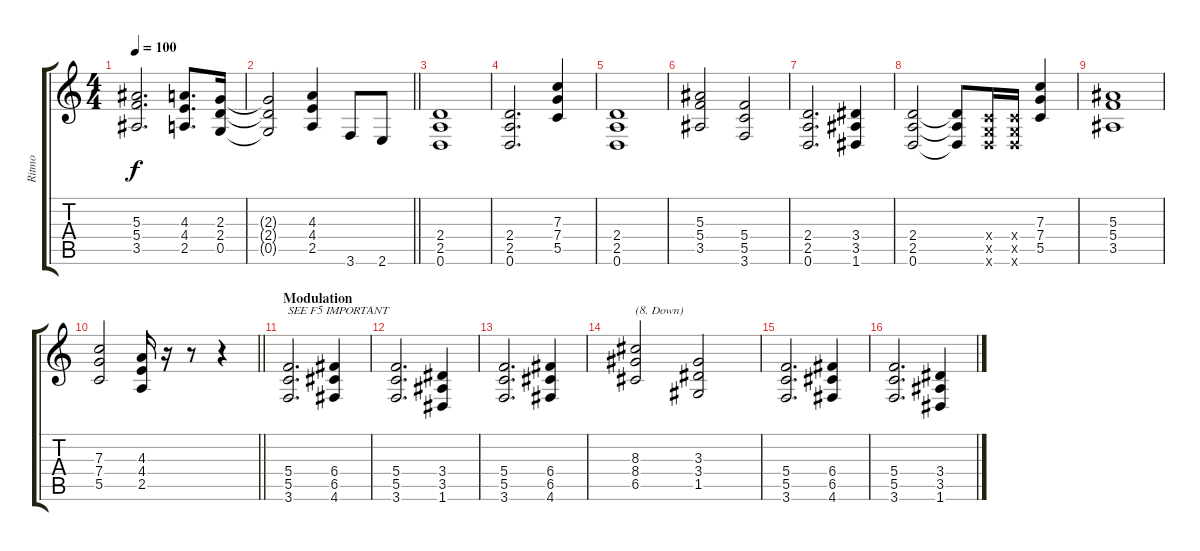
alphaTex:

\track ("Ritmo" "Ritmo") {instrument distortionguitar}
\staff {score tabs}
\tuning (D4 A3 F3 C3 G2 D2) {hide}
\ts (4 4)
\tempo 100
\clef g2
\ks c
(5.3{t} 5.4{t} 3.5{t}).2{d dy f} (4.3 4.4 2.5).8{d} (2.3 2.4 0.5).16 |
\barLineRight lightlight
(2.3{t} 2.4{t} 0.5{t}).2 (4.3 4.4 2.5).4 3.6.8 2.6.8 |
(2.4 2.5 0.6).1 |
(2.4 2.5 0.6).2{d} (7.3 7.4 5.5).4 |
(2.4 2.5 0.6).1 |
(5.3 5.4 3.5).2 (5.4 5.5 3.6).2 |
(2.4 2.5 0.6).2{d} (3.4 3.5 1.6).4 |
(2.4 2.5 0.6).2 (2.4{t} 2.5{t} 0.6{t}).8 (0.4{x} 0.5{x} 0.6{x}).16 (0.4{x} 0.5{x} 0.6{x}).16 (7.3 7.4 5.5).4 |
(5.3 5.4 3.5).1 |
\barLineRight lightlight
(7.3 7.4 5.5).2 (4.3 4.4 2.5).16 r.16 r.8 r.4 |
\section ("" "Modulation")
(5.4 5.5 3.6).2{d txt "SEE F5 IMPORTANT"} (6.4 6.5 4.6).4 |
(5.4 5.5 3.6).2{d} (3.4 3.5 1.6).4 |
(5.4 5.5 3.6).2{d} (6.4 6.5 4.6).4 |
(8.3 8.4 6.5).2{txt "(8. Down)"} (3.3 3.4 1.5).2 |
(5.4 5.5 3.6).2{d} (6.4 6.5 4.6).4 |
(5.4 5.5 3.6).2{d} (3.4 3.5 1.6).4
